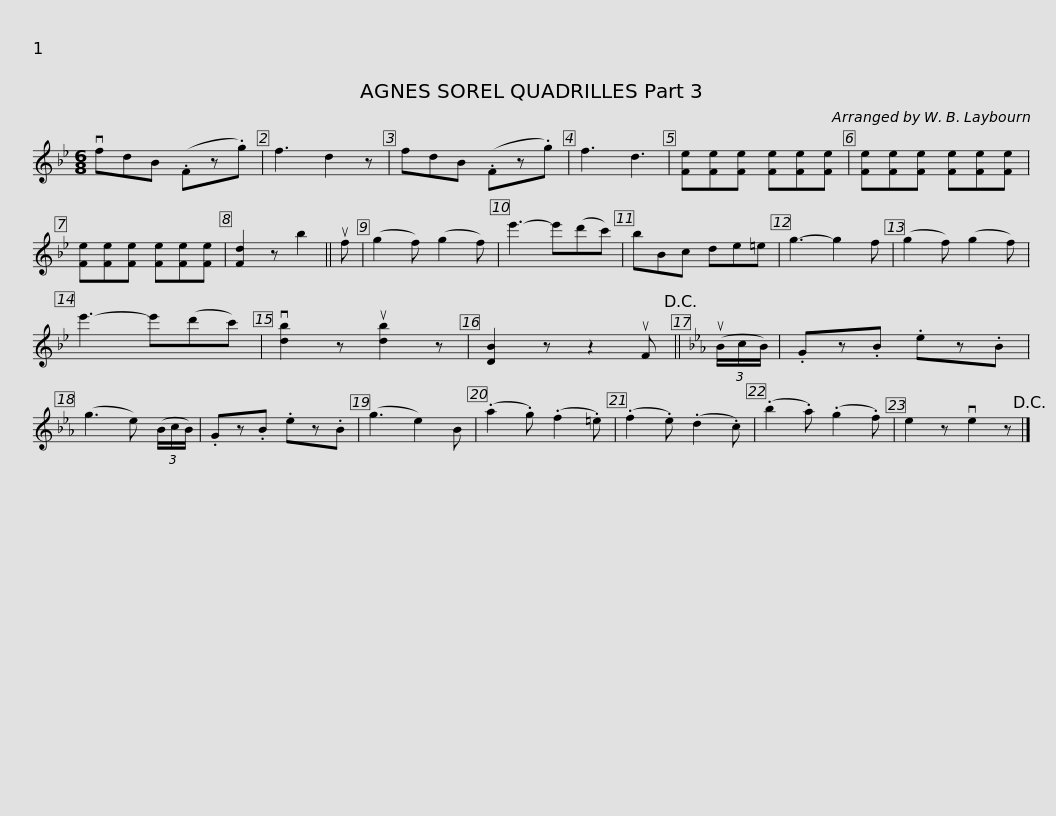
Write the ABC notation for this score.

X:1
L:1/8
M:6/8
I:linebreak $
K:Bb
V:1 treble
V:1
 vfdB (.Fz.g) | f3 d2 z | fdB (.Fz.g) | f3 d3 | [Fe][Fe][Fe] [Fe][Fe][Fe] | %5
 [Fe][Fe][Fe] [Fe][Fe][Fe] | [Fe][Fe][Fe] [Fe][Fe][Fe] | [Fd]2 z b2 || uf |$ (g2 f) (g2 f) | %10
 e'3- e'(d'c') | bBc de=e | g3- g2 f | (g2 f) (g2 f) | e'3- e'(d'c') | %15
 v[db]2 z u[db]2 z | [DB]2 z z2 uF!D.C.! ||$[K:Eb] (3(uB/c/B/) | .Gz.B .ez.B | (g3 e) (3(B/c/B/) | %20
 .Gz.B .ez.B | (g3 e2) B | (.a2 .g) (.f2 .=e) | (.f2 .e) (.d2 .c) | (.b2 .a) (.g2 .f) | %25
 e2 z ve2 z!D.C.! |] %26
